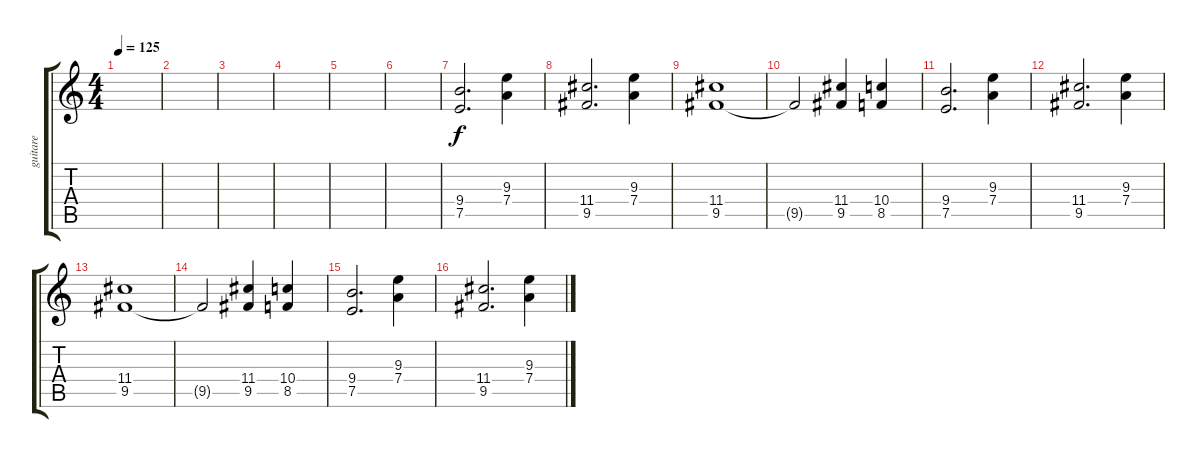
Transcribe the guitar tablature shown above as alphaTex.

\track ("guitare" "guitare") {instrument distortionguitar}
\staff {score tabs}
\tuning (E4 B3 G3 D3 A2 E2) {hide}
\ts (4 4)
\tempo 125
\clef g2
\ks c
|
|
|
|
|
|
(9.4 7.5).2{d} (9.3 7.4).4 |
(11.4 9.5).2{d} (9.3 7.4).4 |
(11.4 9.5).1 |
9.5{t}.2 (11.4 9.5).4 (10.4 8.5).4 |
(9.4 7.5).2{d} (9.3 7.4).4 |
(11.4 9.5).2{d} (9.3 7.4).4 |
(11.4 9.5).1 |
9.5{t}.2 (11.4 9.5).4 (10.4 8.5).4 |
(9.4 7.5).2{d} (9.3 7.4).4 |
(11.4 9.5).2{d} (9.3 7.4).4
